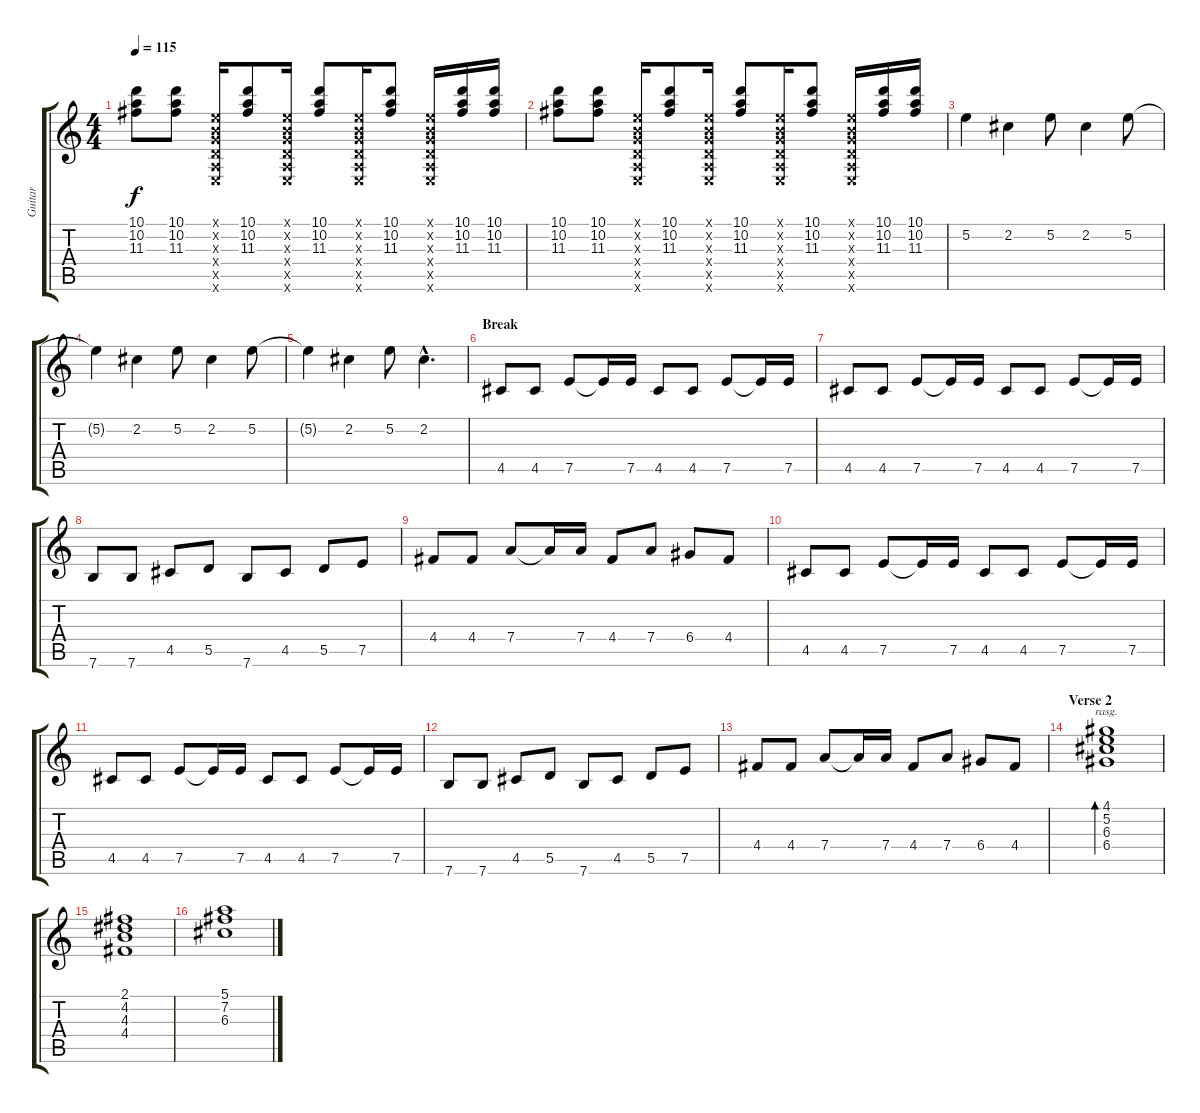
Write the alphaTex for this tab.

\track ("Guitar" "Guitar") {instrument distortionguitar}
\staff {score tabs}
\tuning (E4 B3 G3 D3 A2 E2) {hide}
\ts (4 4)
\tempo 115
\clef g2
\ks c
(10.1 10.2 11.3).8{dy f} (10.1 10.2 11.3).8 (0.1{x} 0.2{x} 0.3{x} 0.4{x} 0.5{x} 0.6{x}).16 (10.1 10.2 11.3).8 (0.1{x} 0.2{x} 0.3{x} 0.4{x} 0.5{x} 0.6{x}).16 (10.1 10.2 11.3).8 (0.1{x} 0.2{x} 0.3{x} 0.4{x} 0.5{x} 0.6{x}).16 (10.1 10.2 11.3).8 (0.1{x} 0.2{x} 0.3{x} 0.4{x} 0.5{x} 0.6{x}).16 (10.1 10.2 11.3).16 (10.1 10.2 11.3).16 |
(10.1 10.2 11.3).8 (10.1 10.2 11.3).8 (0.1{x} 0.2{x} 0.3{x} 0.4{x} 0.5{x} 0.6{x}).16 (10.1 10.2 11.3).8 (0.1{x} 0.2{x} 0.3{x} 0.4{x} 0.5{x} 0.6{x}).16 (10.1 10.2 11.3).8 (0.1{x} 0.2{x} 0.3{x} 0.4{x} 0.5{x} 0.6{x}).16 (10.1 10.2 11.3).8 (0.1{x} 0.2{x} 0.3{x} 0.4{x} 0.5{x} 0.6{x}).16 (10.1 10.2 11.3).16 (10.1 10.2 11.3).16 |
5.2.4{volume 10} 2.2.4 5.2.8 2.2.4 5.2.8 |
5.2{t}.4 2.2.4 5.2.8 2.2.4 5.2.8 |
5.2{t}.4 2.2.4 5.2.8 2.2{hac}.4{d} |
\section ("" "Break")
4.5.8 4.5.8 7.5.8 7.5{t}.16 7.5.16 4.5.8 4.5.8 7.5.8 7.5{t}.16 7.5.16 |
4.5.8 4.5.8 7.5.8 7.5{t}.16 7.5.16 4.5.8 4.5.8 7.5.8 7.5{t}.16 7.5.16 |
7.6.8 7.6.8 4.5.8 5.5.8 7.6.8 4.5.8 5.5.8 7.5.8 |
4.4.8 4.4.8 7.4.8 7.4{t}.16 7.4.16 4.4.8 7.4.8 6.4.8 4.4.8 |
4.5.8 4.5.8 7.5.8 7.5{t}.16 7.5.16 4.5.8 4.5.8 7.5.8 7.5{t}.16 7.5.16 |
4.5.8 4.5.8 7.5.8 7.5{t}.16 7.5.16 4.5.8 4.5.8 7.5.8 7.5{t}.16 7.5.16 |
7.6.8 7.6.8 4.5.8 5.5.8 7.6.8 4.5.8 5.5.8 7.5.8 |
4.4.8 4.4.8 7.4.8 7.4{t}.16 7.4.16 4.4.8 7.4.8 6.4.8 4.4.8 |
\section ("" "Verse 2")
(4.1 5.2 6.3 6.4).1{bd 240 rasg ii volume 10 instrument electricguitarjazz} |
(2.1 4.2 4.3 4.4).1 |
(5.1 7.2 6.3).1
